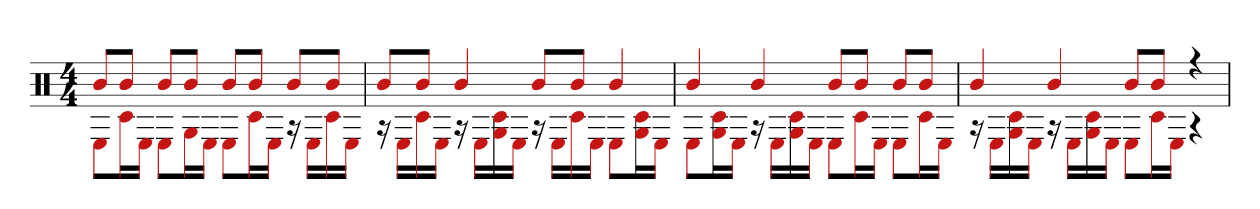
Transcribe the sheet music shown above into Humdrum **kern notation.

**kern
*part1
*staff1
*clefX
*k[]
*M4/4
=1
*^
8bL	8EL
8bJ	16c#L
.	16EJJ
8bL	8EL
8bJ	16GL
.	16EJJ
8bL	8EL
8bJ	16c#L
.	16EJJ
8bL	16r
.	16ELL
8bJ	16c#
.	16EJJ
=2	=2
8bL	16r
.	16ELL
8bJ	16c#
.	16EJJ
4b	16r
.	16ELL
.	16G 16c#
.	16EJJ
8bL	16r
.	16ELL
8bJ	16c#
.	16EJJ
4b	8EL
.	16c# 16GL
.	16EJJ
=3	=3
4b	8EL
.	16c# 16GL
.	16EJJ
4b	16r
.	16ELL
.	16c# 16G
.	16EJJ
8bL	8EL
8bJ	16c#L
.	16EJJ
8bL	8EL
8bJ	16c#L
.	16EJJ
=4	=4
4b	16r
.	16ELL
.	16c# 16G
.	16EJJ
4b	16r
.	16ELL
.	16G 16c#
.	16EJJ
8bL	8EL
8bJ	16c#L
.	16EJJ
4r	4r
*v	*v
=
*-
